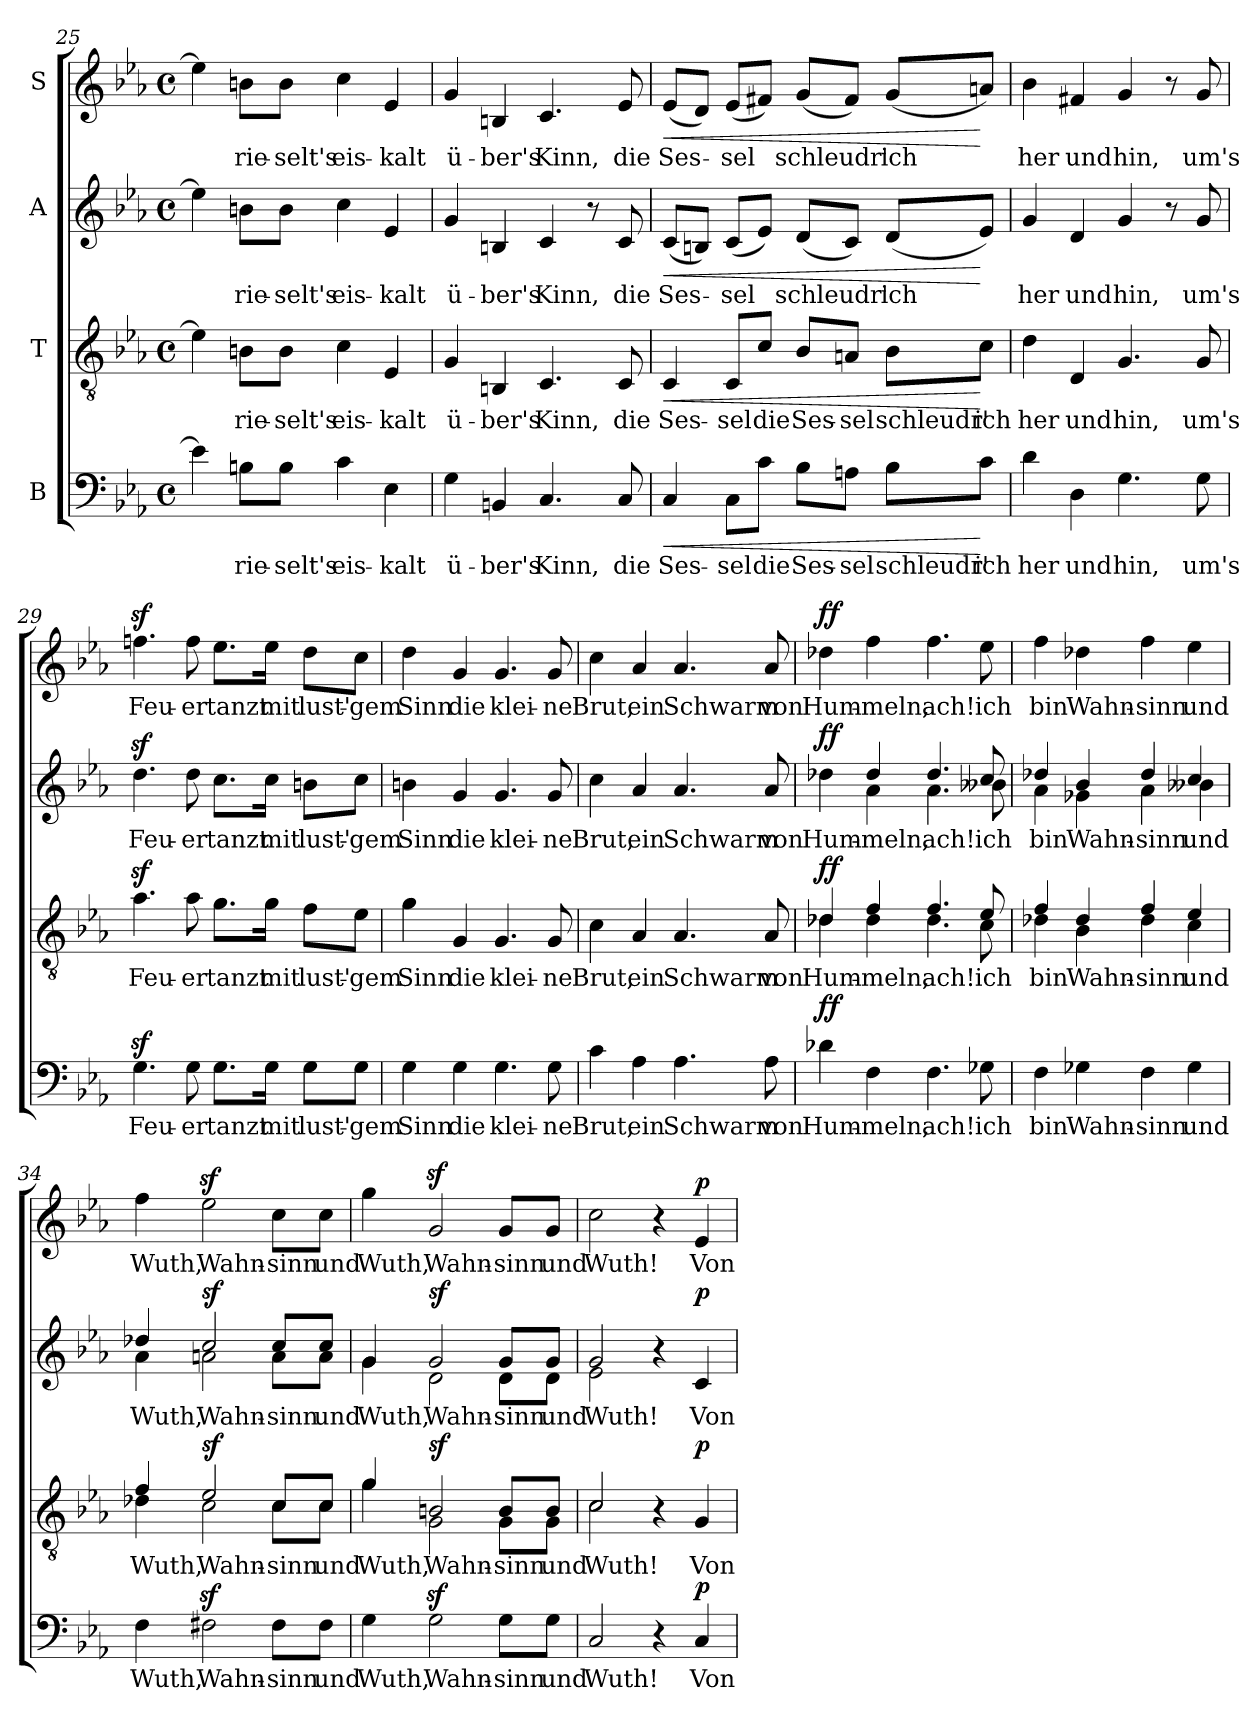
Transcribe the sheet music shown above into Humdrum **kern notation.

**kern	**text	**dynam	**kern	**text	**dynam	**kern	**text	**dynam	**kern	**text	**dynam
*part4	*part4	*part4	*part3	*part3	*part3	*part2	*part2	*part2	*part1	*part1	*part1
*staff4	*staff4	*staff4	*staff3	*staff3	*staff3	*staff2	*staff2	*staff2	*staff1	*staff1	*staff1
*I"B	*	*	*I"T	*	*	*I"A	*	*	*I"S	*	*
*clefF4	*	*	*clefGv2	*	*	*clefG2	*	*	*clefG2	*	*
*k[b-e-a-]	*	*	*k[b-e-a-]	*	*	*k[b-e-a-]	*	*	*k[b-e-a-]	*	*
*E-:	*	*	*E-:	*	*	*E-:	*	*	*E-:	*	*
*M4/4	*	*	*M4/4	*	*	*M4/4	*	*	*M4/4	*	*
*met(c)	*	*	*met(c)	*	*	*met(c)	*	*	*met(c)	*	*
=25	=25	=25	=25	=25	=25	=25	=25	=25	=25	=25	=25
4e-\]	.	.	4e-\]	.	.	4ee-\]	.	.	4ee-\]	.	.
!	!LO:LY:b	!	!	!LO:LY:b	!	!	!LO:LY:b	!	!	!LO:LY:b	!
8Bn\L	rie-	.	8Bn\L	rie-	.	8bn\L	rie-	.	8bn\L	rie-	.
!	!LO:LY:b	!	!	!LO:LY:b	!	!	!LO:LY:b	!	!	!LO:LY:b	!
8B\J	-selt's	.	8B\J	-selt's	.	8b\J	-selt's	.	8b\J	-selt's	.
!	!LO:LY:b	!	!	!LO:LY:b	!	!	!LO:LY:b	!	!	!LO:LY:b	!
4c\	eis-	.	4c\	eis-	.	4cc\	eis-	.	4cc\	eis-	.
!	!LO:LY:b	!	!	!LO:LY:b	!	!	!LO:LY:b	!	!	!LO:LY:b	!
4E-\	-kalt	.	4E-/	-kalt	.	4e-/	-kalt	.	4e-/	-kalt	.
!!LO:PB:g=z
=26	=26	=26	=26	=26	=26	=26	=26	=26	=26	=26	=26
!	!LO:LY:b	!	!	!LO:LY:b	!	!	!LO:LY:b	!	!	!LO:LY:b	!
4G\	ü-	.	4G/	ü-	.	4g/	ü-	.	4g/	ü-	.
!	!LO:LY:b	!	!	!LO:LY:b	!	!	!LO:LY:b	!	!	!LO:LY:b	!
4BBn/	-ber's	.	4BBn/	-ber's	.	4Bn/	-ber's	.	4Bn/	-ber's	.
!	!LO:LY:b	!	!	!LO:LY:b	!	!	!LO:LY:b	!	!	!LO:LY:b	!
4.C/	Kinn,	.	4.C/	Kinn,	.	4c/	Kinn,	.	4.c/	Kinn,	.
.	.	.	.	.	.	8r	.	.	.	.	.
!	!LO:LY:b	!	!	!LO:LY:b	!	!	!LO:LY:b	!	!	!LO:LY:b	!
8C/	die	.	8C/	die	.	8c/	die	.	8e-/	die	.
=27	=27	=27	=27	=27	=27	=27	=27	=27	=27	=27	=27
!	!LO:LY:b	!LO:HP:b	!	!LO:LY:b	!LO:HP:b	!	!LO:LY:b	!LO:HP:b	!	!LO:LY:b	!LO:HP:b
4C/	Ses-	<	4C/	Ses-	<	(<8c/L	Ses-	<	(<8e-/L	Ses-	<
.	.	.	.	.	.	8Bn/J)	.	.	8d/J)	.	.
!	!LO:LY:b	!	!	!LO:LY:b	!	!	!LO:LY:b	!	!	!LO:LY:b	!
8C\L	-sel	.	8C/L	-sel	.	(<8c/L	-sel	.	(<8e-/L	-sel	.
!	!LO:LY:b	!	!	!LO:LY:b	!	!	!	!	!	!	!
8c\J	die	.	8c/J	die	.	8e-/J)	.	.	8f#X/J)	.	.
!	!LO:LY:b	!	!	!LO:LY:b	!	!	!LO:LY:b	!	!	!LO:LY:b	!
8B-\L	Ses-	.	8B-/L	Ses-	.	(<8d/L	schleudr'	.	(<8g/L	schleudr'	.
!	!LO:LY:b	!	!	!LO:LY:b	!	!	!	!	!	!	!
8An\J	-sel	.	8An/J	-sel	.	8c/J)	.	.	8f#/J)	.	.
!	!LO:LY:b	!	!	!LO:LY:b	!	!	!LO:LY:b	!	!	!LO:LY:b	!
8B-\L	schleudr'	.	8B-\L	schleudr'	.	(<8d/L	ich	.	(<8g/L	ich	.
!	!LO:LY:b	!	!	!LO:LY:b	!	!	!	!	!	!	!
8c\J	ich	[	8c\J	ich	[	8e-/J)	.	[	8an/J)	.	[
=28	=28	=28	=28	=28	=28	=28	=28	=28	=28	=28	=28
!	!LO:LY:b	!	!	!LO:LY:b	!	!	!LO:LY:b	!	!	!LO:LY:b	!
4d\	her	.	4d\	her	.	4g/	her	.	4b-\	her	.
!	!LO:LY:b	!	!	!LO:LY:b	!	!	!LO:LY:b	!	!	!LO:LY:b	!
4D\	und	.	4D/	und	.	4d/	und	.	4f#X/	und	.
!	!LO:LY:b	!	!	!LO:LY:b	!	!	!LO:LY:b	!	!	!LO:LY:b	!
4.G\	hin,	.	4.G/	hin,	.	4g/	hin,	.	4g/	hin,	.
.	.	.	.	.	.	8r	.	.	8r	.	.
!	!LO:LY:b	!	!	!LO:LY:b	!	!	!LO:LY:b	!	!	!LO:LY:b	!
8G\	um's	.	8G/	um's	.	8g/	um's	.	8g/	um's	.
!!LO:LB:g=z
=29	=29	=29	=29	=29	=29	=29	=29	=29	=29	=29	=29
!	!LO:LY:b	!	!	!LO:LY:b	!	!	!LO:LY:b	!	!	!LO:LY:b	!
4.Gz<\	Feu-	.	4.a-z<\	Feu-	.	4.ddz<\	Feu-	.	4.ffnz<\	Feu-	.
!	!LO:LY:b	!	!	!LO:LY:b	!	!	!LO:LY:b	!	!	!LO:LY:b	!
8G\	-er	.	8a-\	-er	.	8dd\	-er	.	8ff\	-er	.
!	!LO:LY:b	!	!	!LO:LY:b	!	!	!LO:LY:b	!	!	!LO:LY:b	!
8.G\L	tanzt	.	8.g\L	tanzt	.	8.cc\L	tanzt	.	8.ee-\L	tanzt	.
!	!LO:LY:b	!	!	!LO:LY:b	!	!	!LO:LY:b	!	!	!LO:LY:b	!
16G\Jk	mit	.	16g\Jk	mit	.	16cc\Jk	mit	.	16ee-\Jk	mit	.
!	!LO:LY:b	!	!	!LO:LY:b	!	!	!LO:LY:b	!	!	!LO:LY:b	!
8G\L	lust'-	.	8f\L	lust'-	.	8bn\L	lust'-	.	8dd\L	lust'-	.
!	!LO:LY:b	!	!	!LO:LY:b	!	!	!LO:LY:b	!	!	!LO:LY:b	!
8G\J	-gem	.	8e-\J	-gem	.	8cc\J	-gem	.	8cc\J	-gem	.
=30	=30	=30	=30	=30	=30	=30	=30	=30	=30	=30	=30
!	!LO:LY:b	!	!	!LO:LY:b	!	!	!LO:LY:b	!	!	!LO:LY:b	!
4G\	Sinn	.	4g\	Sinn	.	4bn\	Sinn	.	4dd\	Sinn	.
!	!LO:LY:b	!	!	!LO:LY:b	!	!	!LO:LY:b	!	!	!LO:LY:b	!
4G\	die	.	4G/	die	.	4g/	die	.	4g/	die	.
!	!LO:LY:b	!	!	!LO:LY:b	!	!	!LO:LY:b	!	!	!LO:LY:b	!
4.G\	klei-	.	4.G/	klei-	.	4.g/	klei-	.	4.g/	klei-	.
!	!LO:LY:b	!	!	!LO:LY:b	!	!	!LO:LY:b	!	!	!LO:LY:b	!
8G\	-ne	.	8G/	-ne	.	8g/	-ne	.	8g/	-ne	.
=31	=31	=31	=31	=31	=31	=31	=31	=31	=31	=31	=31
!	!LO:LY:b	!	!	!LO:LY:b	!	!	!LO:LY:b	!	!	!LO:LY:b	!
4c\	Brut,	.	4c\	Brut,	.	4cc\	Brut,	.	4cc\	Brut,	.
!	!LO:LY:b	!	!	!LO:LY:b	!	!	!LO:LY:b	!	!	!LO:LY:b	!
4A-\	ein	.	4A-/	ein	.	4a-/	ein	.	4a-/	ein	.
!	!LO:LY:b	!	!	!LO:LY:b	!	!	!LO:LY:b	!	!	!LO:LY:b	!
4.A-\	Schwarm	.	4.A-/	Schwarm	.	4.a-/	Schwarm	.	4.a-/	Schwarm	.
!	!LO:LY:b	!	!	!LO:LY:b	!	!	!LO:LY:b	!	!	!LO:LY:b	!
8A-\	von	.	8A-/	von	.	8a-/	von	.	8a-/	von	.
=32	=32	=32	=32	=32	=32	=32	=32	=32	=32	=32	=32
!	!LO:LY:b	!LO:DY:b	!	!LO:LY:b	!LO:DY:b	!	!LO:LY:b	!LO:DY:b	!	!LO:LY:b	!LO:DY:b
*	*	*	*^	*	*	*^	*	*	*	*	*
4d-X\	Hum-	ff	4d-X/	4d-\	Hum-	ff	4dd-X\	4ryy	Hum-	ff	4dd-X\	Hum-	ff
!	!LO:LY:b	!	!	!	!LO:LY:b	!	!	!	!LO:LY:b	!	!	!LO:LY:b	!
4F\	-meln,	.	4f/	4d-\	-meln,	.	4dd-/	4a-\	-meln,	.	4ff\	-meln,	.
!	!LO:LY:b	!	!	!	!LO:LY:b	!	!	!	!LO:LY:b	!	!	!LO:LY:b	!
4.F\	ach!	.	4.f/	4.d-\	ach!	.	4.dd-/	4.a-\	ach!	.	4.ff\	ach!	.
!	!LO:LY:b	!	!	!	!LO:LY:b	!	!	!	!LO:LY:b	!	!	!LO:LY:b	!
8G-X\	ich	.	8e-/	8c\	ich	.	8cc/	8b--X\	ich	.	8ee-\	ich	.
!!LO:PB:g=z
=33	=33	=33	=33	=33	=33	=33	=33	=33	=33	=33	=33	=33	=33
!	!LO:LY:b	!	!	!	!LO:LY:b	!	!	!	!LO:LY:b	!	!	!LO:LY:b	!
4F\	bin	.	4f/	4d-X\	bin	.	4dd-X/	4a-\	bin	.	4ff\	bin	.
!	!LO:LY:b	!	!	!	!LO:LY:b	!	!	!	!LO:LY:b	!	!	!LO:LY:b	!
4G-X\	Wahn-	.	4d-/	4B-\	Wahn-	.	4b-/	4g-X\	Wahn-	.	4dd-X\	Wahn-	.
!	!LO:LY:b	!	!	!	!LO:LY:b	!	!	!	!LO:LY:b	!	!	!LO:LY:b	!
4F\	-sinn	.	4f/	4d-\	-sinn	.	4dd-/	4a-\	-sinn	.	4ff\	-sinn	.
!	!LO:LY:b	!	!	!	!LO:LY:b	!	!	!	!LO:LY:b	!	!	!LO:LY:b	!
4G-\	und	.	4e-/	4c\	und	.	4cc/	4b--X\	und	.	4ee-\	und	.
=34	=34	=34	=34	=34	=34	=34	=34	=34	=34	=34	=34	=34	=34
!	!LO:LY:b	!	!	!	!LO:LY:b	!	!	!	!LO:LY:b	!	!	!LO:LY:b	!
4F\	Wuth,	.	4f/	4d-X\	Wuth,	.	4dd-X/	4a-\	Wuth,	.	4ff\	Wuth,	.
!	!LO:LY:b	!	!	!	!LO:LY:b	!LO:DY:b	!	!	!LO:LY:b	!LO:DY:b	!	!LO:LY:b	!
2F#Xz<\	Wahn-	.	2e-/	2c\	Wahn-	sf	2cc/	2an\	Wahn-	sf	2ee-z<\	Wahn-	.
!	!LO:LY:b	!	!	!	!LO:LY:b	!	!	!	!LO:LY:b	!	!	!LO:LY:b	!
8F#\L	-sinn	.	8c/L	8c\L	-sinn	.	8cc/L	8a\L	-sinn	.	8cc\L	-sinn	.
!	!LO:LY:b	!	!	!	!LO:LY:b	!	!	!	!LO:LY:b	!	!	!LO:LY:b	!
8F#\J	und	.	8c/J	8c\J	und	.	8cc/J	8a\J	und	.	8cc\J	und	.
=35	=35	=35	=35	=35	=35	=35	=35	=35	=35	=35	=35	=35	=35
!	!LO:LY:b	!	!	!	!LO:LY:b	!	!	!	!LO:LY:b	!	!	!LO:LY:b	!
4G\	Wuth,	.	4g/	4g\	Wuth,	.	4g\	4g/	Wuth,	.	4gg\	Wuth,	.
!	!LO:LY:b	!	!	!	!LO:LY:b	!LO:DY:b	!	!	!LO:LY:b	!LO:DY:b	!	!LO:LY:b	!
2Gz<\	Wahn-	.	2Bn/	2G\	Wahn-	sf	2g/	2d\	Wahn-	sf	2gz</	Wahn-	.
!	!LO:LY:b	!	!	!	!LO:LY:b	!	!	!	!LO:LY:b	!	!	!LO:LY:b	!
8G\L	-sinn	.	8B/L	8G\L	-sinn	.	8g/L	8d\L	-sinn	.	8g/L	-sinn	.
!	!LO:LY:b	!	!	!	!LO:LY:b	!	!	!	!LO:LY:b	!	!	!LO:LY:b	!
8G\J	und	.	8B/J	8G\J	und	.	8g/J	8d\J	und	.	8g/J	und	.
=36	=36	=36	=36	=36	=36	=36	=36	=36	=36	=36	=36	=36	=36
!	!LO:LY:b	!	!	!	!LO:LY:b	!	!	!	!LO:LY:b	!	!	!LO:LY:b	!
2C/	Wuth!	.	2c\	2c/	Wuth!	.	2g/	2e-\	Wuth!	.	2cc\	Wuth!	.
4r	.	.	4r	2ryy	.	.	4r	2ryy	.	.	4r	.	.
!	!LO:LY:b	!LO:DY:b	!	!	!LO:LY:b	!LO:DY:b	!	!	!LO:LY:b	!LO:DY:b	!	!LO:LY:b	!LO:DY:b
4C/	Von	p	4G/	.	Von	p	4c/	.	Von	p	4e-/	Von	p
*	*	*	*v	*v	*	*	*	*	*	*	*	*	*
*	*	*	*	*	*	*v	*v	*	*	*	*	*
=	=	=	=	=	=	=	=	=	=	=	=
*-	*-	*-	*-	*-	*-	*-	*-	*-	*-	*-	*-
